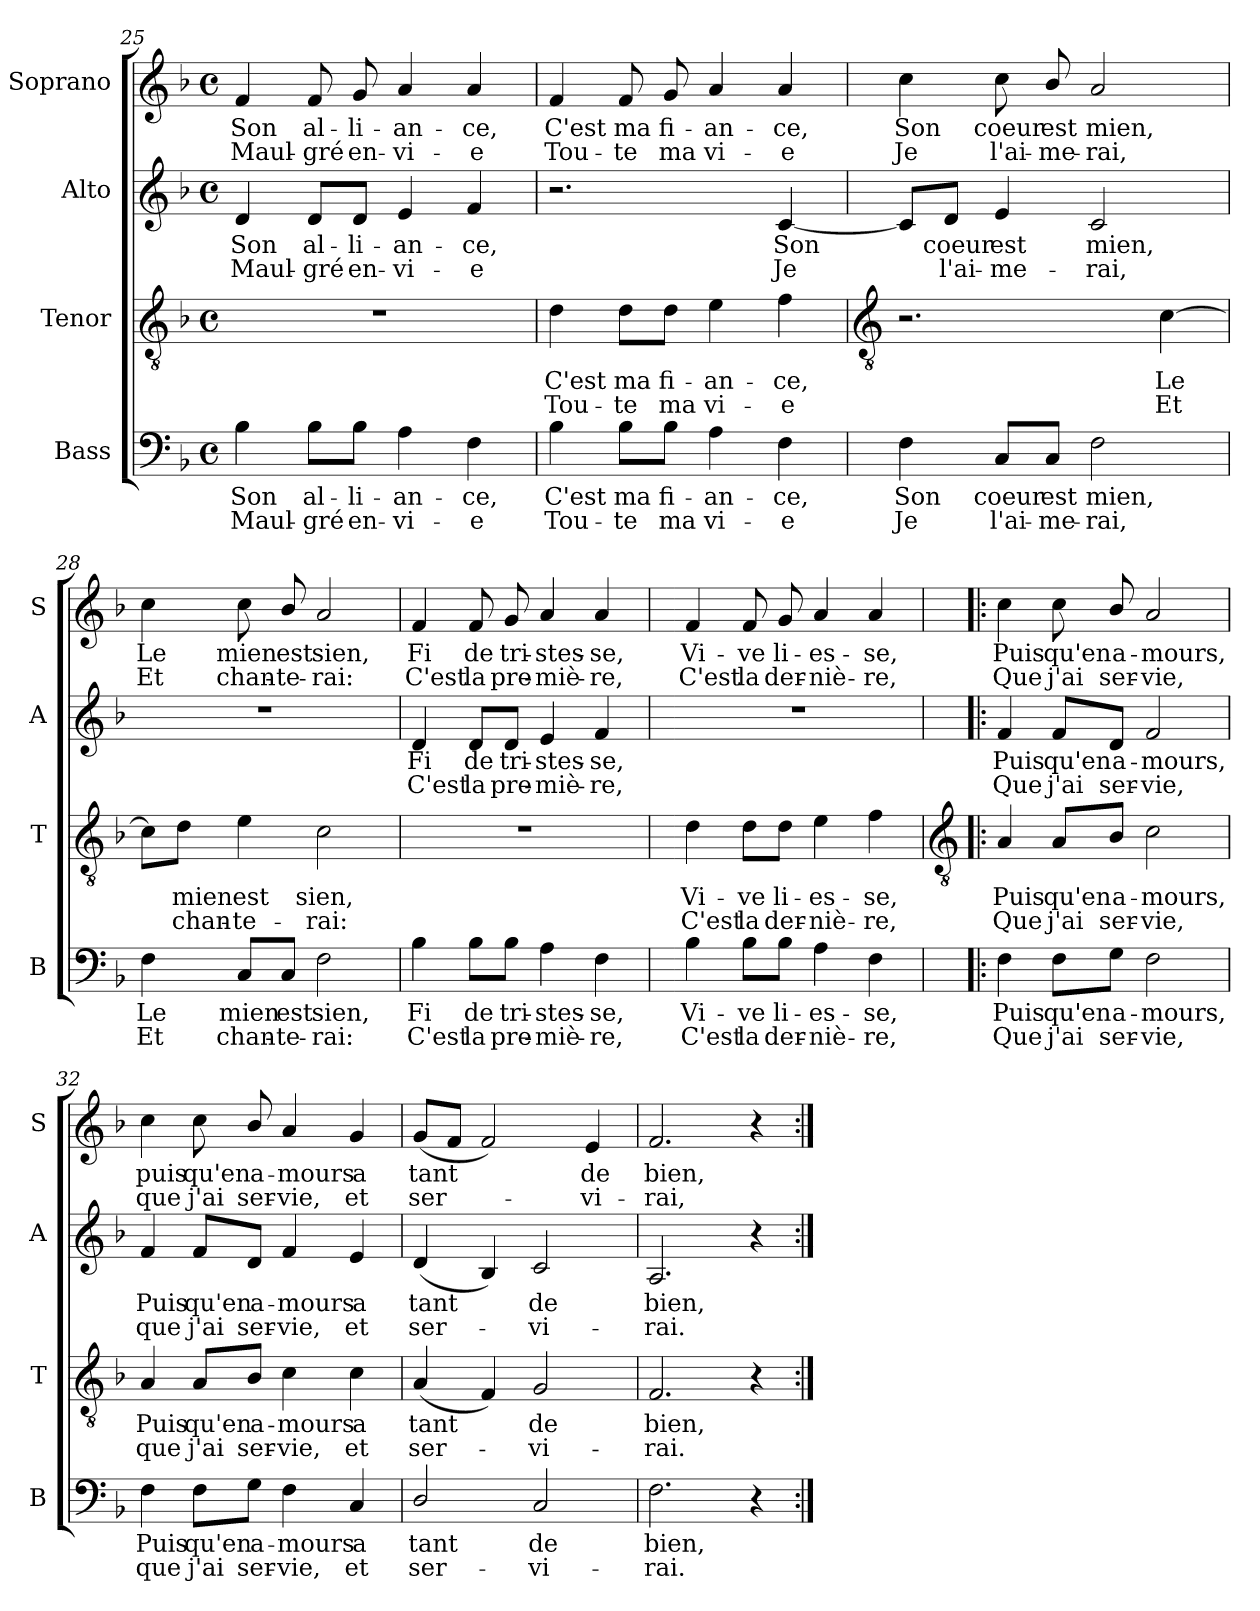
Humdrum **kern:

**kern	**text	**text	**kern	**text	**text	**kern	**text	**text	**kern	**text	**text
*part4	*part4	*part4	*part3	*part3	*part3	*part2	*part2	*part2	*part1	*part1	*part1
*staff4	*staff4	*staff4	*staff3	*staff3	*staff3	*staff2	*staff2	*staff2	*staff1	*staff1	*staff1
*I"Bass	*	*	*I"Tenor	*	*	*I"Alto	*	*	*I"Soprano	*	*
*I'B	*	*	*I'T	*	*	*I'A	*	*	*I'S	*	*
*clefF4	*	*	*clefGv2	*	*	*clefG2	*	*	*clefG2	*	*
*k[b-]	*	*	*k[b-]	*	*	*k[b-]	*	*	*k[b-]	*	*
*F:	*	*	*F:	*	*	*F:	*	*	*F:	*	*
*M4/4	*	*	*M4/4	*	*	*M4/4	*	*	*M4/4	*	*
*met(c)	*	*	*met(c)	*	*	*met(c)	*	*	*met(c)	*	*
=25	=25	=25	=25	=25	=25	=25	=25	=25	=25	=25	=25
!	!LO:LY:b	!LO:LY:b	!	!	!	!	!LO:LY:b	!LO:LY:b	!	!LO:LY:b	!LO:LY:b
4B-	Son	Maul-	1r	.	.	4d	Son	Maul-	4f	Son	Maul-
!	!LO:LY:b	!LO:LY:b	!	!	!	!	!LO:LY:b	!LO:LY:b	!	!LO:LY:b	!LO:LY:b
8B-\L	-al-	-gré	.	.	.	8d/L	-al-	-gré	8f	-al-	-gré
!	!LO:LY:b	!LO:LY:b	!	!	!	!	!LO:LY:b	!LO:LY:b	!	!LO:LY:b	!LO:LY:b
8B-\J	li-	-en-	.	.	.	8d/J	li-	-en-	8g	li-	-en-
!	!LO:LY:b	!LO:LY:b	!	!	!	!	!LO:LY:b	!LO:LY:b	!	!LO:LY:b	!LO:LY:b
4A	-an-	-vi-	.	.	.	4e	-an-	-vi-	4a	-an-	-vi-
!	!LO:LY:b	!LO:LY:b	!	!	!	!	!LO:LY:b	!LO:LY:b	!	!LO:LY:b	!LO:LY:b
4F	-ce,	e	.	.	.	4f	-ce,	e	4a	-ce,	e
=26	=26	=26	=26	=26	=26	=26	=26	=26	=26	=26	=26
!	!LO:LY:b	!LO:LY:b	!	!LO:LY:b	!LO:LY:b	!	!	!	!	!LO:LY:b	!LO:LY:b
4B-	C'est	Tou-	4d	C'est	Tou-	2.r	.	.	4f	C'est	Tou-
!	!LO:LY:b	!LO:LY:b	!	!LO:LY:b	!LO:LY:b	!	!	!	!	!LO:LY:b	!LO:LY:b
8B-\L	-ma	te	8d\L	-ma	te	.	.	.	8f	-ma	te
!	!LO:LY:b	!LO:LY:b	!	!LO:LY:b	!LO:LY:b	!	!	!	!	!LO:LY:b	!LO:LY:b
8B-\J	fi-	-ma	8d\J	fi-	-ma	.	.	.	8g	fi-	-ma
!	!LO:LY:b	!LO:LY:b	!	!LO:LY:b	!LO:LY:b	!	!	!	!	!LO:LY:b	!LO:LY:b
4A	an-	-vi-	4e	an-	-vi-	.	.	.	4a	an-	-vi-
!	!LO:LY:b	!LO:LY:b	!	!LO:LY:b	!LO:LY:b	!	!LO:LY:b	!LO:LY:b	!	!LO:LY:b	!LO:LY:b
4F	-ce,	e	4f	-ce,	e	[4c	Son	Je	4a	-ce,	e
!!LO:LB:g=z
=27	=27	=27	=27	=27	=27	=27	=27	=27	=27	=27	=27
*	*	*	*clefGv2	*	*	*	*	*	*	*	*
!	!LO:LY:b	!LO:LY:b	!	!	!	!	!	!	!	!LO:LY:b	!LO:LY:b
4F	Son	Je	2.r	.	.	8c/L]	.	.	4cc	Son	Je
!	!	!	!	!	!	!	!LO:LY:b	!LO:LY:b	!	!	!
.	.	.	.	.	.	8d/J	coeur	l'ai-	.	.	.
!	!LO:LY:b	!LO:LY:b	!	!	!	!	!LO:LY:b	!LO:LY:b	!	!LO:LY:b	!LO:LY:b
8C/L	coeur	l'ai-	.	.	.	4e	-est	me-	8cc	coeur	l'ai-
!	!LO:LY:b	!LO:LY:b	!	!	!	!	!	!	!	!LO:LY:b	!LO:LY:b
8C/J	-est	me-	.	.	.	.	.	.	8b-/	-est	me-
!	!LO:LY:b	!LO:LY:b	!	!	!	!	!LO:LY:b	!LO:LY:b	!	!LO:LY:b	!LO:LY:b
2F	-mien,	rai,	.	.	.	2c	-mien,	rai,	2a	-mien,	rai,
!	!	!	!	!LO:LY:b	!LO:LY:b	!	!	!	!	!	!
.	.	.	[4c	Le	Et	.	.	.	.	.	.
=28	=28	=28	=28	=28	=28	=28	=28	=28	=28	=28	=28
!	!LO:LY:b	!LO:LY:b	!	!	!	!	!	!	!	!LO:LY:b	!LO:LY:b
4F	Le	Et	8c\L]	.	.	1r	.	.	4cc	Le	Et
!	!	!	!	!LO:LY:b	!LO:LY:b	!	!	!	!	!	!
.	.	.	8d\J	mien	chan-	.	.	.	.	.	.
!	!LO:LY:b	!LO:LY:b	!	!LO:LY:b	!LO:LY:b	!	!	!	!	!LO:LY:b	!LO:LY:b
8C/L	mien	chan-	4e	-est	te-	.	.	.	8cc	mien	chan-
!	!LO:LY:b	!LO:LY:b	!	!	!	!	!	!	!	!LO:LY:b	!LO:LY:b
8C/J	-est	te-	.	.	.	.	.	.	8b-/	-est	te-
!	!LO:LY:b	!LO:LY:b	!	!LO:LY:b	!LO:LY:b	!	!	!	!	!LO:LY:b	!LO:LY:b
2F	-sien,	rai:	2c	-sien,	rai:	.	.	.	2a	-sien,	rai:
=29	=29	=29	=29	=29	=29	=29	=29	=29	=29	=29	=29
!	!LO:LY:b	!LO:LY:b	!	!	!	!	!LO:LY:b	!LO:LY:b	!	!LO:LY:b	!LO:LY:b
4B-	Fi	C'est	1r	.	.	4d	Fi	C'est	4f	Fi	C'est
!	!LO:LY:b	!LO:LY:b	!	!	!	!	!LO:LY:b	!LO:LY:b	!	!LO:LY:b	!LO:LY:b
8B-\L	de	la	.	.	.	8d/L	de	la	8f	de	la
!	!LO:LY:b	!LO:LY:b	!	!	!	!	!LO:LY:b	!LO:LY:b	!	!LO:LY:b	!LO:LY:b
8B-\J	tri-	-pre-	.	.	.	8d/J	tri-	-pre-	8g	tri-	-pre-
!	!LO:LY:b	!LO:LY:b	!	!	!	!	!LO:LY:b	!LO:LY:b	!	!LO:LY:b	!LO:LY:b
4A	-stes-	-miè-	.	.	.	4e	-stes-	-miè-	4a	-stes-	-miè-
!	!LO:LY:b	!LO:LY:b	!	!	!	!	!LO:LY:b	!LO:LY:b	!	!LO:LY:b	!LO:LY:b
4F	-se,	re,	.	.	.	4f	-se,	re,	4a	-se,	re,
=30	=30	=30	=30	=30	=30	=30	=30	=30	=30	=30	=30
!	!LO:LY:b	!LO:LY:b	!	!LO:LY:b	!LO:LY:b	!	!	!	!	!LO:LY:b	!LO:LY:b
4B-	Vi-	-C'est	4d	Vi-	-C'est	1r	.	.	4f	Vi-	-C'est
!	!LO:LY:b	!LO:LY:b	!	!LO:LY:b	!LO:LY:b	!	!	!	!	!LO:LY:b	!LO:LY:b
8B-\L	ve	la	8d\L	ve	la	.	.	.	8f	ve	la
!	!LO:LY:b	!LO:LY:b	!	!LO:LY:b	!LO:LY:b	!	!	!	!	!LO:LY:b	!LO:LY:b
8B-\J	li-	-der-	8d\J	li-	-der-	.	.	.	8g	li-	-der-
!	!LO:LY:b	!LO:LY:b	!	!LO:LY:b	!LO:LY:b	!	!	!	!	!LO:LY:b	!LO:LY:b
4A	-es-	-niè-	4e	-es-	-niè-	.	.	.	4a	-es-	-niè-
!	!LO:LY:b	!LO:LY:b	!	!LO:LY:b	!LO:LY:b	!	!	!	!	!LO:LY:b	!LO:LY:b
4F	-se,	re,	4f	-se,	re,	.	.	.	4a	-se,	re,
!!LO:LB:g=z
=31!|:	=31!|:	=31!|:	=31!|:	=31!|:	=31!|:	=31!|:	=31!|:	=31!|:	=31!|:	=31!|:	=31!|:
*	*	*	*clefGv2	*	*	*	*	*	*	*	*
!	!LO:LY:b	!LO:LY:b	!	!LO:LY:b	!LO:LY:b	!	!LO:LY:b	!LO:LY:b	!	!LO:LY:b	!LO:LY:b
4F	Puis	Que	4A	Puis	Que	4f	Puis	Que	4cc	Puis	Que
!	!LO:LY:b	!LO:LY:b	!	!LO:LY:b	!LO:LY:b	!	!LO:LY:b	!LO:LY:b	!	!LO:LY:b	!LO:LY:b
8F\L	qu'en	j'ai	8A/L	qu'en	j'ai	8f/L	qu'en	j'ai	8cc	qu'en	j'ai
!	!LO:LY:b	!LO:LY:b	!	!LO:LY:b	!LO:LY:b	!	!LO:LY:b	!LO:LY:b	!	!LO:LY:b	!LO:LY:b
8G\J	a-	-ser-	8B-/J	a-	-ser-	8d/J	a-	-ser-	8b-/	a-	-ser-
!	!LO:LY:b	!LO:LY:b	!	!LO:LY:b	!LO:LY:b	!	!LO:LY:b	!LO:LY:b	!	!LO:LY:b	!LO:LY:b
2F	-mours,	vie,	2c	-mours,	vie,	2f	-mours,	vie,	2a	-mours,	vie,
=32	=32	=32	=32	=32	=32	=32	=32	=32	=32	=32	=32
!	!LO:LY:b	!LO:LY:b	!	!LO:LY:b	!LO:LY:b	!	!LO:LY:b	!LO:LY:b	!	!LO:LY:b	!LO:LY:b
4F	Puis	que	4A	Puis	que	4f	Puis	que	4cc	puis	que
!	!LO:LY:b	!LO:LY:b	!	!LO:LY:b	!LO:LY:b	!	!LO:LY:b	!LO:LY:b	!	!LO:LY:b	!LO:LY:b
8F\L	qu'en	j'ai	8A/L	qu'en	j'ai	8f/L	qu'en	j'ai	8cc	qu'en	j'ai
!	!LO:LY:b	!LO:LY:b	!	!LO:LY:b	!LO:LY:b	!	!LO:LY:b	!LO:LY:b	!	!LO:LY:b	!LO:LY:b
8G\J	a-	-ser-	8B-/J	a-	-ser-	8d/J	a-	-ser-	8b-/	a-	-ser-
!	!LO:LY:b	!LO:LY:b	!	!LO:LY:b	!LO:LY:b	!	!LO:LY:b	!LO:LY:b	!	!LO:LY:b	!LO:LY:b
4F	-mours	vie,	4c	-mours	vie,	4f	-mours	vie,	4a	-mours	vie,
!	!LO:LY:b	!LO:LY:b	!	!LO:LY:b	!LO:LY:b	!	!LO:LY:b	!LO:LY:b	!	!LO:LY:b	!LO:LY:b
4C	a	et	4c	a	et	4e	a	et	4g	a	et
=33	=33	=33	=33	=33	=33	=33	=33	=33	=33	=33	=33
!	!LO:LY:b	!LO:LY:b	!	!LO:LY:b	!LO:LY:b	!	!LO:LY:b	!LO:LY:b	!	!LO:LY:b	!LO:LY:b
2D/	tant	ser-	(<4A	tant	ser-	(<4d	tant	ser-	(<8gL	tant	ser-
.	.	.	.	.	.	.	.	.	8fJ	.	.
.	.	.	4F)	.	.	4B-)	.	.	2f)	.	.
!	!LO:LY:b	!LO:LY:b	!	!LO:LY:b	!LO:LY:b	!	!LO:LY:b	!LO:LY:b	!	!	!
2C	-de	vi-	2G	de	vi-	2c	de	vi-	.	.	.
!	!	!	!	!	!	!	!	!	!	!LO:LY:b	!LO:LY:b
.	.	.	.	.	.	.	.	.	4e	de	vi-
=34	=34	=34	=34	=34	=34	=34	=34	=34	=34	=34	=34
!	!LO:LY:b	!LO:LY:b	!	!LO:LY:b	!LO:LY:b	!	!LO:LY:b	!LO:LY:b	!	!LO:LY:b	!LO:LY:b
2.F	-bien,	rai.	2.F	-bien,	rai.	2.A	-bien,	rai.	2.f	-bien,	rai,
4r	.	.	4r	.	.	4r	.	.	4r	.	.
=:|!	=:|!	=:|!	=:|!	=:|!	=:|!	=:|!	=:|!	=:|!	=:|!	=:|!	=:|!
*-	*-	*-	*-	*-	*-	*-	*-	*-	*-	*-	*-
